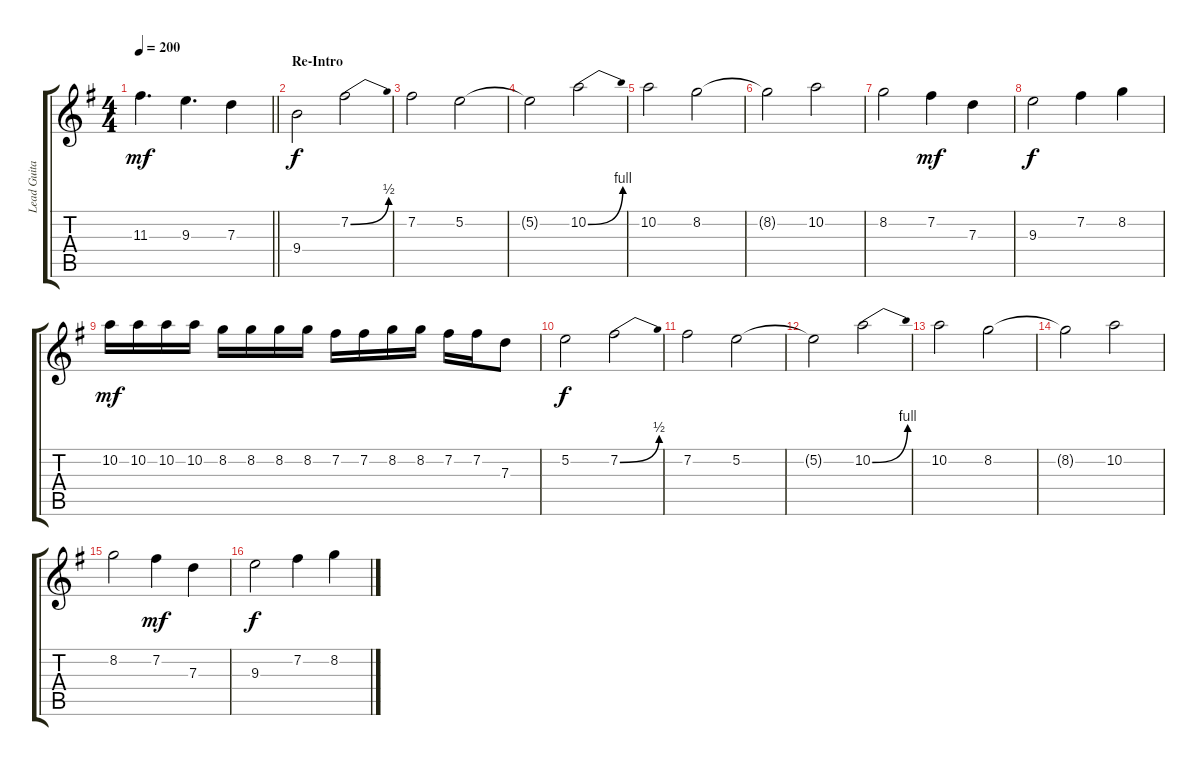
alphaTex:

\track ("Lead Guitar 1" "Lead Guita") {instrument distortionguitar}
\staff {score tabs}
\tuning (E4 B3 G3 D3 A2 E2) {hide}
\ts (4 4)
\tempo 200
\clef g2
\barLineRight lightlight
\ks g
11.3.4{d dy mf} 9.3.4{d} 7.3.4 |
\section ("" "Re-Intro")
9.4.2{dy f} 7.2{be (bend 0 0 60 2)}.2 |
7.2.2 5.2.2 |
5.2{t}.2 10.2{be (bend 0 0 60 4)}.2 |
10.2.2 8.2.2 |
8.2{t}.2 10.2.2 |
8.2.2 7.2.4{dy mf} 7.3.4 |
9.3.2{dy f} 7.2.4 8.2.4 |
10.2.16{dy mf} 10.2.16 10.2.16 10.2.16 8.2.16 8.2.16 8.2.16 8.2.16 7.2.16 7.2.16 8.2.16 8.2.16 7.2.16 7.2.16 7.3.8 |
5.2.2{dy f} 7.2{be (bend 0 0 60 2)}.2 |
7.2.2 5.2.2 |
5.2{t}.2 10.2{be (bend 0 0 60 4)}.2 |
10.2.2 8.2.2 |
8.2{t}.2 10.2.2 |
8.2.2 7.2.4{dy mf} 7.3.4 |
9.3.2{dy f} 7.2.4 8.2.4
